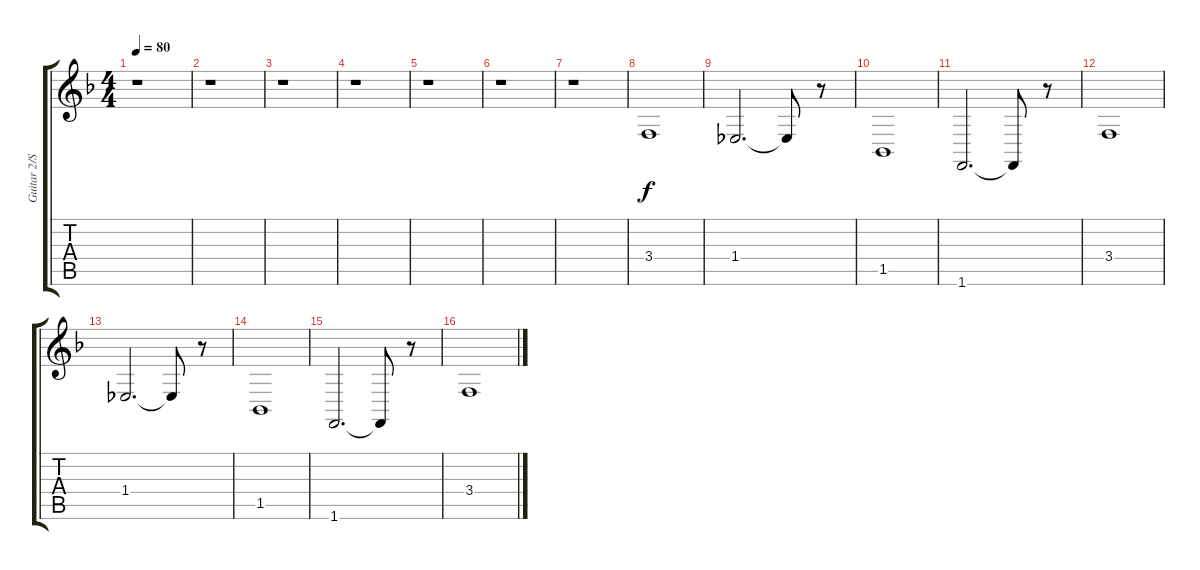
\track ("Guitar 2/Strings" "Guitar 2/S") {instrument stringensemble1}
\staff {score tabs}
\tuning (E4 B3 G3 D3 A2 E2) {hide}
\ts (4 4)
\tempo 80
\clef g2
\ks f
r.1{dy f} |
r.1 |
r.1 |
r.1 |
r.1 |
r.1 |
r.1 |
3.4.1 |
1.4.2{d} 1.4{t}.8 r.8 |
1.5.1 |
1.6.2{d} 1.6{t}.8 r.8 |
3.4.1 |
1.4.2{d} 1.4{t}.8 r.8 |
1.5.1 |
1.6.2{d} 1.6{t}.8 r.8 |
3.4.1
